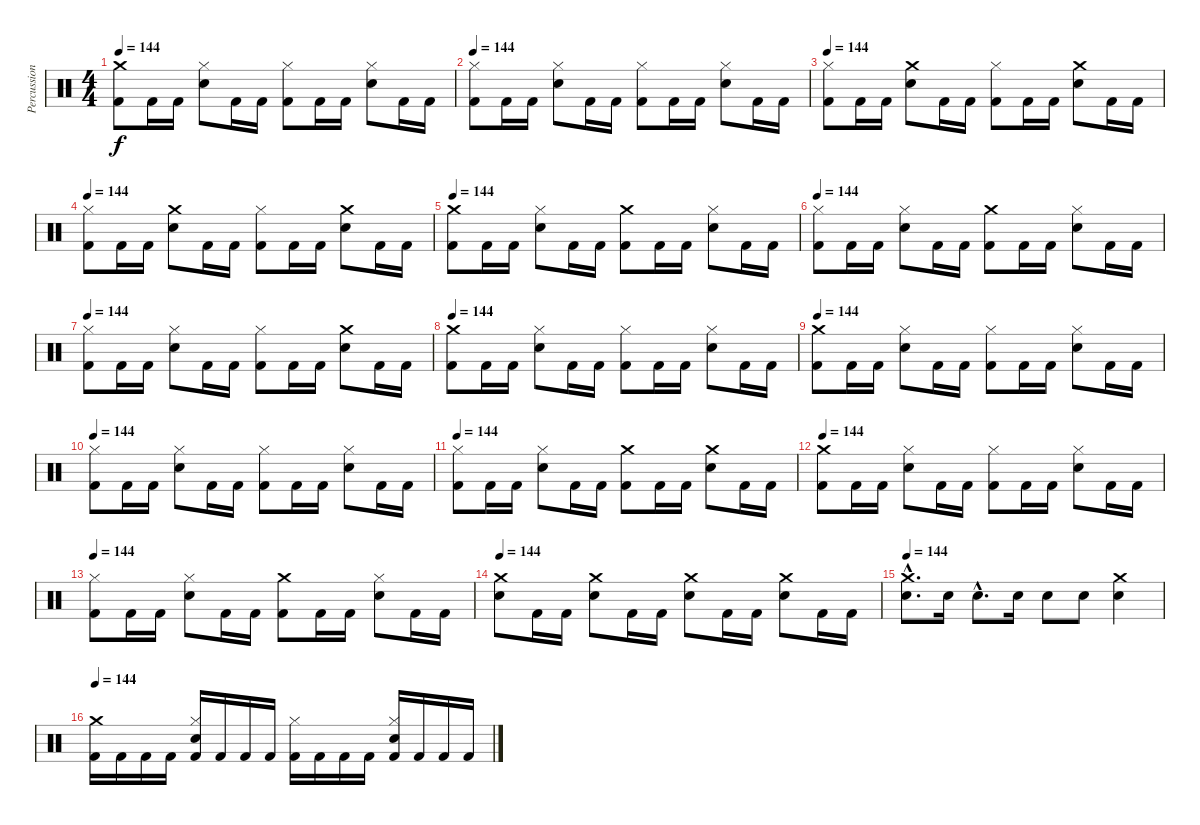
\track ("Percussion" "Percussion") {instrument percussion}
\staff {score}
\articulation defaults
\ts (4 4)
\tempo 144
\clef neutral
\ks c
("Crash medium (hit)" "Kick (hit) 2").8{dy f} "Kick (hit) 2".16 "Kick (hit) 2".16 ("Hi-Hat (closed)" "Snare (hit) 2").8 "Kick (hit) 2".16 "Kick (hit) 2".16 ("Hi-Hat (closed)" "Kick (hit) 2").8 "Kick (hit) 2".16 "Kick (hit) 2".16 ("Hi-Hat (closed)" "Snare (hit) 2").8 "Kick (hit) 2".16 "Kick (hit) 2".16 |
\tempo 144
("Hi-Hat (closed)" "Kick (hit) 2").8 "Kick (hit) 2".16 "Kick (hit) 2".16 ("Hi-Hat (closed)" "Snare (hit) 2").8 "Kick (hit) 2".16 "Kick (hit) 2".16 ("Hi-Hat (closed)" "Kick (hit) 2").8 "Kick (hit) 2".16 "Kick (hit) 2".16 ("Hi-Hat (closed)" "Snare (hit) 2").8 "Kick (hit) 2".16 "Kick (hit) 2".16 |
\tempo 144
("Hi-Hat (closed)" "Kick (hit) 2").8 "Kick (hit) 2".16 "Kick (hit) 2".16 ("Crash medium (hit)" "Snare (hit) 2").8 "Kick (hit) 2".16 "Kick (hit) 2".16 ("Hi-Hat (closed)" "Kick (hit) 2").8 "Kick (hit) 2".16 "Kick (hit) 2".16 ("Crash medium (hit)" "Snare (hit) 2").8 "Kick (hit) 2".16 "Kick (hit) 2".16 |
\tempo 144
("Hi-Hat (closed)" "Kick (hit) 2").8 "Kick (hit) 2".16 "Kick (hit) 2".16 ("Crash medium (hit)" "Snare (hit) 2").8 "Kick (hit) 2".16 "Kick (hit) 2".16 ("Hi-Hat (closed)" "Kick (hit) 2").8 "Kick (hit) 2".16 "Kick (hit) 2".16 ("Crash medium (hit)" "Snare (hit) 2").8 "Kick (hit) 2".16 "Kick (hit) 2".16 |
\tempo 144
("Crash medium (hit)" "Kick (hit) 2").8 "Kick (hit) 2".16 "Kick (hit) 2".16 ("Hi-Hat (closed)" "Snare (hit) 2").8 "Kick (hit) 2".16 "Kick (hit) 2".16 ("Crash medium (hit)" "Kick (hit) 2").8 "Kick (hit) 2".16 "Kick (hit) 2".16 ("Hi-Hat (closed)" "Snare (hit) 2").8 "Kick (hit) 2".16 "Kick (hit) 2".16 |
\tempo 144
("Hi-Hat (closed)" "Kick (hit) 2").8 "Kick (hit) 2".16 "Kick (hit) 2".16 ("Hi-Hat (closed)" "Snare (hit) 2").8 "Kick (hit) 2".16 "Kick (hit) 2".16 ("Crash medium (hit)" "Kick (hit) 2").8 "Kick (hit) 2".16 "Kick (hit) 2".16 ("Hi-Hat (closed)" "Snare (hit) 2").8 "Kick (hit) 2".16 "Kick (hit) 2".16 |
\tempo 144
("Hi-Hat (closed)" "Kick (hit) 2").8 "Kick (hit) 2".16 "Kick (hit) 2".16 ("Hi-Hat (closed)" "Snare (hit) 2").8 "Kick (hit) 2".16 "Kick (hit) 2".16 ("Hi-Hat (closed)" "Kick (hit) 2").8 "Kick (hit) 2".16 "Kick (hit) 2".16 ("Crash medium (hit)" "Snare (hit) 2").8 "Kick (hit) 2".16 "Kick (hit) 2".16 |
\tempo 144
("Crash medium (hit)" "Kick (hit) 2").8 "Kick (hit) 2".16 "Kick (hit) 2".16 ("Hi-Hat (closed)" "Snare (hit) 2").8 "Kick (hit) 2".16 "Kick (hit) 2".16 ("Hi-Hat (closed)" "Kick (hit) 2").8 "Kick (hit) 2".16 "Kick (hit) 2".16 ("Hi-Hat (closed)" "Snare (hit) 2").8 "Kick (hit) 2".16 "Kick (hit) 2".16 |
\tempo 144
("Crash medium (hit)" "Kick (hit) 2").8 "Kick (hit) 2".16 "Kick (hit) 2".16 ("Hi-Hat (closed)" "Snare (hit) 2").8 "Kick (hit) 2".16 "Kick (hit) 2".16 ("Hi-Hat (closed)" "Kick (hit) 2").8 "Kick (hit) 2".16 "Kick (hit) 2".16 ("Hi-Hat (closed)" "Snare (hit) 2").8 "Kick (hit) 2".16 "Kick (hit) 2".16 |
\tempo 144
("Hi-Hat (closed)" "Kick (hit) 2").8 "Kick (hit) 2".16 "Kick (hit) 2".16 ("Hi-Hat (closed)" "Snare (hit) 2").8 "Kick (hit) 2".16 "Kick (hit) 2".16 ("Hi-Hat (closed)" "Kick (hit) 2").8 "Kick (hit) 2".16 "Kick (hit) 2".16 ("Hi-Hat (closed)" "Snare (hit) 2").8 "Kick (hit) 2".16 "Kick (hit) 2".16 |
\tempo 144
("Hi-Hat (closed)" "Kick (hit) 2").8 "Kick (hit) 2".16 "Kick (hit) 2".16 ("Hi-Hat (closed)" "Snare (hit) 2").8 "Kick (hit) 2".16 "Kick (hit) 2".16 ("Crash medium (hit)" "Kick (hit) 2").8 "Kick (hit) 2".16 "Kick (hit) 2".16 ("Crash medium (hit)" "Snare (hit) 2").8 "Kick (hit) 2".16 "Kick (hit) 2".16 |
\tempo 144
("Crash medium (hit)" "Kick (hit) 2").8 "Kick (hit) 2".16 "Kick (hit) 2".16 ("Hi-Hat (closed)" "Snare (hit) 2").8 "Kick (hit) 2".16 "Kick (hit) 2".16 ("Hi-Hat (closed)" "Kick (hit) 2").8 "Kick (hit) 2".16 "Kick (hit) 2".16 ("Hi-Hat (closed)" "Snare (hit) 2").8 "Kick (hit) 2".16 "Kick (hit) 2".16 |
\tempo 144
("Hi-Hat (closed)" "Kick (hit) 2").8 "Kick (hit) 2".16 "Kick (hit) 2".16 ("Hi-Hat (closed)" "Snare (hit) 2").8 "Kick (hit) 2".16 "Kick (hit) 2".16 ("Crash medium (hit)" "Kick (hit) 2").8 "Kick (hit) 2".16 "Kick (hit) 2".16 ("Hi-Hat (closed)" "Snare (hit) 2").8 "Kick (hit) 2".16 "Kick (hit) 2".16 |
\tempo 144
("Crash medium (hit)" "Snare (hit) 2").8 "Kick (hit) 2".16 "Kick (hit) 2".16 ("Crash medium (hit)" "Snare (hit) 2").8 "Kick (hit) 2".16 "Kick (hit) 2".16 ("Crash medium (hit)" "Snare (hit) 2").8 "Kick (hit) 2".16 "Kick (hit) 2".16 ("Crash medium (hit)" "Snare (hit) 2").8 "Kick (hit) 2".16 "Kick (hit) 2".16 |
\tempo 144
("Crash medium (hit)"{hac} "Snare (hit) 2"{hac}).8{d} "Snare (hit) 2".16 "Snare (hit) 2"{hac}.8{d} "Snare (hit) 2".16 "Snare (hit) 2".8 "Snare (hit) 2".8 ("Crash medium (hit)" "Snare (hit) 2").4 |
\tempo 144
("Crash medium (hit)" "Kick (hit) 2").16 "Kick (hit) 2".16 "Kick (hit) 2".16 "Kick (hit) 2".16 ("Hi-Hat (closed)" "Snare (hit) 2" "Kick (hit) 2").16 "Kick (hit) 2".16 "Kick (hit) 2".16 "Kick (hit) 2".16 ("Hi-Hat (closed)" "Kick (hit) 2").16 "Kick (hit) 2".16 "Kick (hit) 2".16 "Kick (hit) 2".16 ("Hi-Hat (closed)" "Snare (hit) 2" "Kick (hit) 2").16 "Kick (hit) 2".16 "Kick (hit) 2".16 "Kick (hit) 2".16
